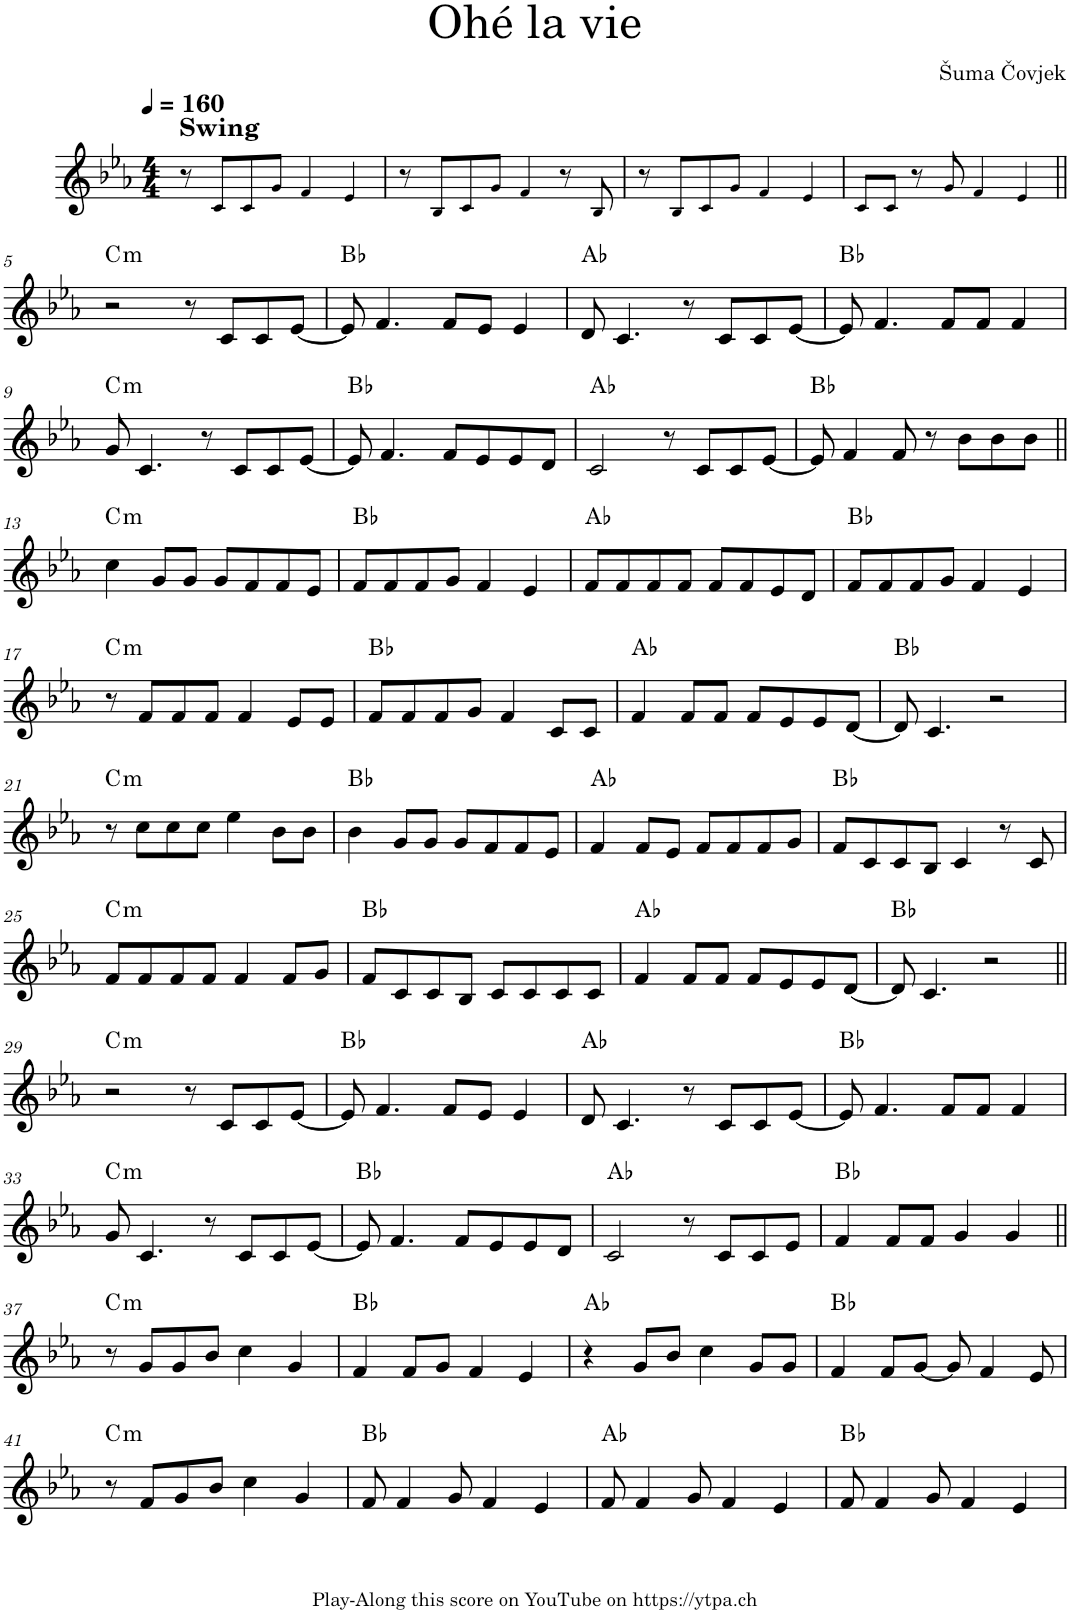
**kern	**harte
*part1	*part1
*staff1	*
*I"Piano	*
*I'Pno.	*
*clefG2	*
*k[b-e-a-]	*
*M4/4	*
*MM160	*
=1	=1
!LO:TX:a:B:t=Swing	!
8r	.
8c!/L	.
8c!/	.
8g!/J	.
4f!/	.
4e-!/	.
=2	=2
8r	.
8B-!/L	.
8c!/	.
8g!/J	.
4f!/	.
8r	.
8B-!/	.
=3	=3
8r	.
8B-!/L	.
8c!/	.
8g!/J	.
4f!/	.
4e-!/	.
=4	=4
8c!/L	.
8c!/J	.
8r	.
8g!/	.
4f!/	.
4e-!/	.
!!LO:LB:g=z
=5||	=5||
!	!LO:H:kt=m
2r	C:min
8r	.
8c/L	.
8c/	.
[8e-/J	.
=6	=6
8e-/]	Bb:maj
4.f/	.
8f/L	.
8e-/J	.
4e-/	.
=7	=7
8d/	Ab:maj
4.c/	.
8r	.
8c/L	.
8c/	.
[8e-/J	.
=8	=8
8e-/]	Bb:maj
4.f/	.
8f/L	.
8f/J	.
4f/	.
!!LO:LB:g=z
=9	=9
!	!LO:H:kt=m
8g/	C:min
4.c/	.
8r	.
8c/L	.
8c/	.
[8e-/J	.
=10	=10
8e-/]	Bb:maj
4.f/	.
8f/L	.
8e-/	.
8e-/	.
8d/J	.
=11	=11
2c/	Ab:maj
8r	.
8c/L	.
8c/	.
[8e-/J	.
=12	=12
8e-/]	Bb:maj
4f/	.
8f/	.
8r	.
8b-\L	.
8b-\	.
8b-\J	.
!!LO:LB:g=z
=13||	=13||
!	!LO:H:kt=m
4cc\	C:min
8g/L	.
8g/J	.
8g/L	.
8f/	.
8f/	.
8e-/J	.
=14	=14
8f/L	Bb:maj
8f/	.
8f/	.
8g/J	.
4f/	.
4e-/	.
=15	=15
8f/L	Ab:maj
8f/	.
8f/	.
8f/J	.
8f/L	.
8f/	.
8e-/	.
8d/J	.
=16	=16
8f/L	Bb:maj
8f/	.
8f/	.
8g/J	.
4f/	.
4e-/	.
!!LO:LB:g=z
=17	=17
!	!LO:H:kt=m
8r	C:min
8f/L	.
8f/	.
8f/J	.
4f/	.
8e-/L	.
8e-/J	.
=18	=18
8f/L	Bb:maj
8f/	.
8f/	.
8g/J	.
4f/	.
8c/L	.
8c/J	.
=19	=19
4f/	Ab:maj
8f/L	.
8f/J	.
8f/L	.
8e-/	.
8e-/	.
[8d/J	.
=20	=20
8d/]	Bb:maj
4.c/	.
2r	.
!!LO:LB:g=z
=21	=21
!	!LO:H:kt=m
8r	C:min
8cc\L	.
8cc\	.
8cc\J	.
4ee-\	.
8b-\L	.
8b-\J	.
=22	=22
4b-\	Bb:maj
8g/L	.
8g/J	.
8g/L	.
8f/	.
8f/	.
8e-/J	.
=23	=23
4f/	Ab:maj
8f/L	.
8e-/J	.
8f/L	.
8f/	.
8f/	.
8g/J	.
=24	=24
8f/L	Bb:maj
8c/	.
8c/	.
8B-/J	.
4c/	.
8r	.
8c/	.
!!LO:LB:g=z
=25	=25
!	!LO:H:kt=m
8f/L	C:min
8f/	.
8f/	.
8f/J	.
4f/	.
8f/L	.
8g/J	.
=26	=26
8f/L	Bb:maj
8c/	.
8c/	.
8B-/J	.
8c/L	.
8c/	.
8c/	.
8c/J	.
=27	=27
4f/	Ab:maj
8f/L	.
8f/J	.
8f/L	.
8e-/	.
8e-/	.
[8d/J	.
=28	=28
8d/]	Bb:maj
4.c/	.
2r	.
!!LO:LB:g=z
=29||	=29||
!	!LO:H:kt=m
2r	C:min
8r	.
8c/L	.
8c/	.
[8e-/J	.
=30	=30
8e-/]	Bb:maj
4.f/	.
8f/L	.
8e-/J	.
4e-/	.
=31	=31
8d/	Ab:maj
4.c/	.
8r	.
8c/L	.
8c/	.
[8e-/J	.
=32	=32
8e-/]	Bb:maj
4.f/	.
8f/L	.
8f/J	.
4f/	.
!!LO:LB:g=z
=33	=33
!	!LO:H:kt=m
8g/	C:min
4.c/	.
8r	.
8c/L	.
8c/	.
[8e-/J	.
=34	=34
8e-/]	Bb:maj
4.f/	.
8f/L	.
8e-/	.
8e-/	.
8d/J	.
=35	=35
2c/	Ab:maj
8r	.
8c/L	.
8c/	.
8e-/J	.
=36	=36
4f/	Bb:maj
8f/L	.
8f/J	.
4g/	.
4g/	.
!!LO:LB:g=z
=37||	=37||
!	!LO:H:kt=m
8r	C:min
8g/L	.
8g/	.
8b-/J	.
4cc\	.
4g/	.
=38	=38
4f/	Bb:maj
8f/L	.
8g/J	.
4f/	.
4e-/	.
=39	=39
4r	Ab:maj
8g/L	.
8b-/J	.
4cc\	.
8g/L	.
8g/J	.
=40	=40
4f/	Bb:maj
8f/L	.
[8g/J	.
8g/]	.
4f/	.
8e-/	.
!!LO:LB:g=z
=41	=41
!	!LO:H:kt=m
8r	C:min
8f/L	.
8g/	.
8b-/J	.
4cc\	.
4g/	.
=42	=42
8f/	Bb:maj
4f/	.
8g/	.
4f/	.
4e-/	.
=43	=43
8f/	Ab:maj
4f/	.
8g/	.
4f/	.
4e-/	.
=44	=44
8f/	Bb:maj
4f/	.
8g/	.
4f/	.
4e-/	.
=	=
*-	*-
